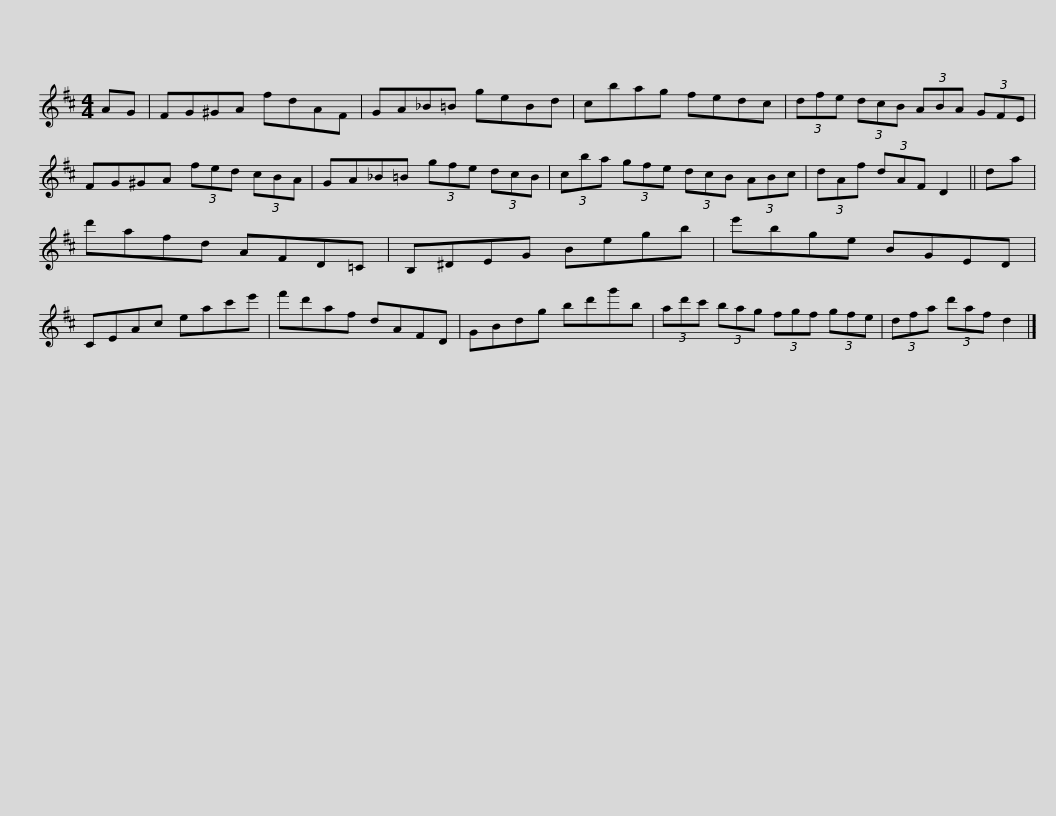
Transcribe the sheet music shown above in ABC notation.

X:1
L:1/8
M:4/4
I:linebreak $
K:D
V:1 treble
V:1
 AG | FG^GA fdAF | GA_B=B geBd | cbag fedc | (3dfe (3dcB (3ABA (3GFE |$ %5
 FG^GA (3fed (3cBA | GA_B=B (3gfe (3dcB | (3cba (3gfe (3dcB (3ABc | (3dAf (3dAF D2 || da |$ %10
 d'afd AFD=C | B,^DEG Begb | e'bge BGED | CEAc eac'e' | f'd'af dAFD |$ %15
 GBdg bd'g'b | (3ad'c' (3bag (3fgf (3gfe | (3dfa (3d'af d2 |] %18
